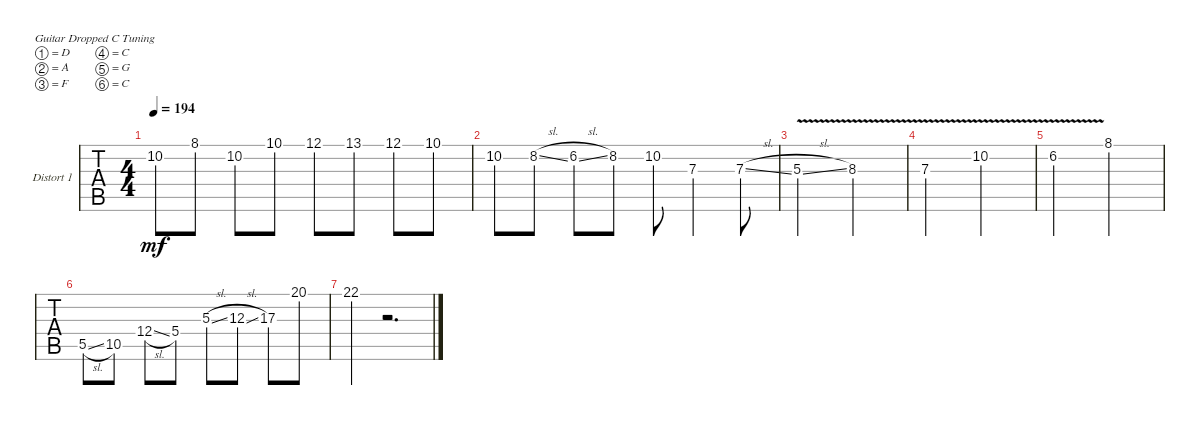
\bracketExtendMode groupsimilarinstruments
\firstSystemTrackNameOrientation horizontal
\otherSystemsTrackNameOrientation horizontal
\track ("Distort 1" "Distort 1") {instrument electricguitarclean}
\staff {tabs}
\tuning (D4 A3 F3 C3 G2 C2)
\ts (4 4)
\tempo 194
\clef g2
\ks c
10.2.8{dy mf} 8.1.8 10.2.8 10.1.8 12.1.8 13.1.8 12.1.8 10.1.8 |
10.2.8 8.2{sl}.8 6.2{sl}.8 8.2.8 10.2.8 7.3.4 7.3{sl}.8 |
5.3{v sl}.2 8.3{v}.2 |
7.3{v}.2 10.2{v}.2 |
6.2{v}.2 8.1.2 |
5.5{sl}.8 10.5.8 12.4{sl}.8 5.4.8 5.3{sl}.8 12.3{sl}.8 17.3.8 20.1.8 |
22.1.4 r.2{d}
